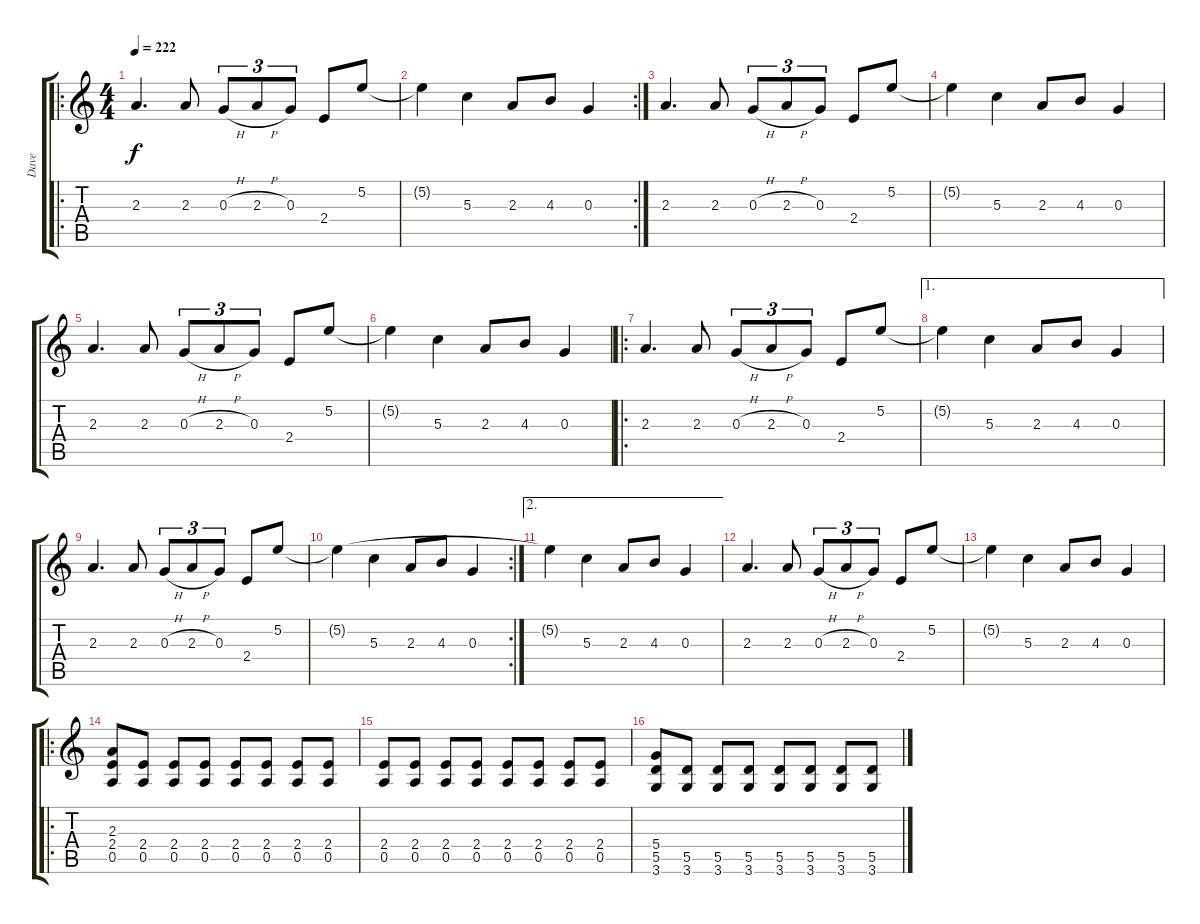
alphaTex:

\track ("Dave" "Dave") {instrument distortionguitar}
\staff {score tabs}
\tuning (E4 B3 G3 D3 A2 E2) {hide}
\ro
\ts (4 4)
\tempo 222
\clef g2
\ks c
2.3.4{d dy f instrument distortionguitar} 2.3.8 0.3{h}.8{tu (3 2)} 2.3{h}.8{tu (3 2)} 0.3.8{tu (3 2)} 2.4.8 5.2.8 |
\rc 2
5.2{t}.4 5.3.4 2.3.8 4.3.8 0.3.4 |
2.3.4{d} 2.3.8 0.3{h}.8{tu (3 2)} 2.3{h}.8{tu (3 2)} 0.3.8{tu (3 2)} 2.4.8 5.2.8 |
5.2{t}.4 5.3.4 2.3.8 4.3.8 0.3.4 |
2.3.4{d} 2.3.8 0.3{h}.8{tu (3 2)} 2.3{h}.8{tu (3 2)} 0.3.8{tu (3 2)} 2.4.8 5.2.8 |
5.2{t}.4 5.3.4 2.3.8 4.3.8 0.3.4 |
\ro
2.3.4{d} 2.3.8 0.3{h}.8{tu (3 2)} 2.3{h}.8{tu (3 2)} 0.3.8{tu (3 2)} 2.4.8 5.2.8 |
\ae 1
5.2{t}.4 5.3.4 2.3.8 4.3.8 0.3.4 |
2.3.4{d} 2.3.8 0.3{h}.8{tu (3 2)} 2.3{h}.8{tu (3 2)} 0.3.8{tu (3 2)} 2.4.8 5.2.8 |
\rc 2
5.2{t}.4 5.3.4 2.3.8 4.3.8 0.3.4 |
\ae 2
5.2{t}.4 5.3.4 2.3.8 4.3.8 0.3.4 |
2.3.4{d} 2.3.8 0.3{h}.8{tu (3 2)} 2.3{h}.8{tu (3 2)} 0.3.8{tu (3 2)} 2.4.8 5.2.8 |
5.2{t}.4 5.3.4 2.3.8 4.3.8 0.3.4 |
\ro
(2.3 2.4 0.5).8 (2.4 0.5).8 (2.4 0.5).8 (2.4 0.5).8 (2.4 0.5).8 (2.4 0.5).8 (2.4 0.5).8 (2.4 0.5).8 |
(2.4 0.5).8 (2.4 0.5).8 (2.4 0.5).8 (2.4 0.5).8 (2.4 0.5).8 (2.4 0.5).8 (2.4 0.5).8 (2.4 0.5).8 |
(5.4 5.5 3.6).8 (5.5 3.6).8 (5.5 3.6).8 (5.5 3.6).8 (5.5 3.6).8 (5.5 3.6).8 (5.5 3.6).8 (5.5 3.6).8
